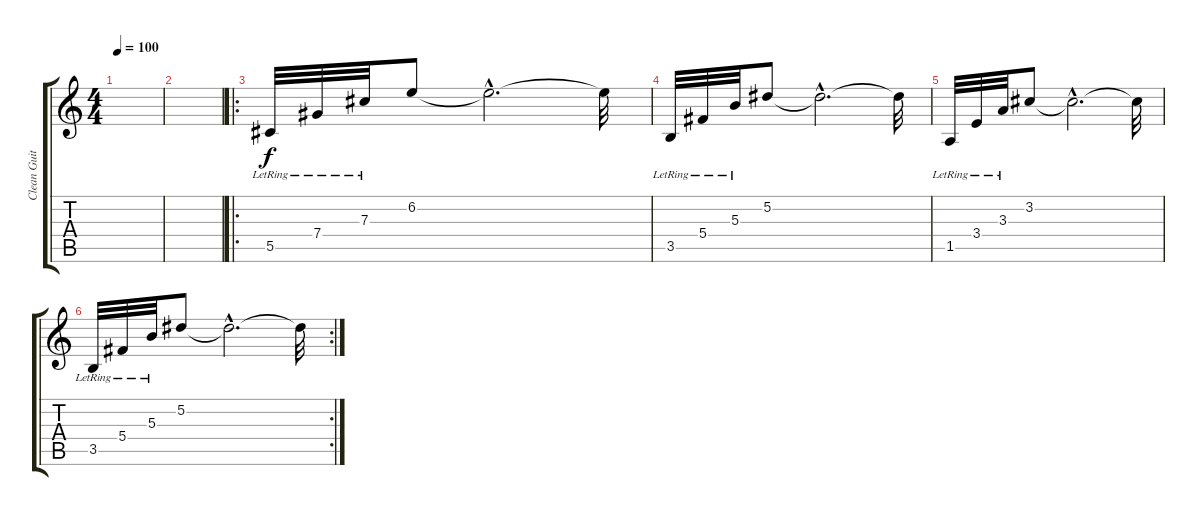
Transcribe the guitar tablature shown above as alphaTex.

\track ("Clean Guitar" "Clean Guit") {instrument electricguitarclean}
\staff {score tabs}
\tuning (Eb4 Bb3 Gb3 Db3 Ab2 Eb2) {hide}
\ts (4 4)
\tempo 100
\clef g2
\ks c
|
|
\ro
5.5{lr}.32 7.4{lr}.32 7.3{lr}.32 6.2.8 6.2{hac t}.2{d} 6.2{t}.32 |
3.5{lr}.32 5.4{lr}.32 5.3{lr}.32 5.2.8 5.2{hac t}.2{d} 5.2{t}.32 |
1.5{lr}.32 3.4{lr}.32 3.3{lr}.32 3.2.8 3.2{hac t}.2{d} 3.2{t}.32 |
\rc 2
3.5{lr}.32 5.4{lr}.32 5.3{lr}.32 5.2.8 5.2{hac t}.2{d} 5.2{t}.32
